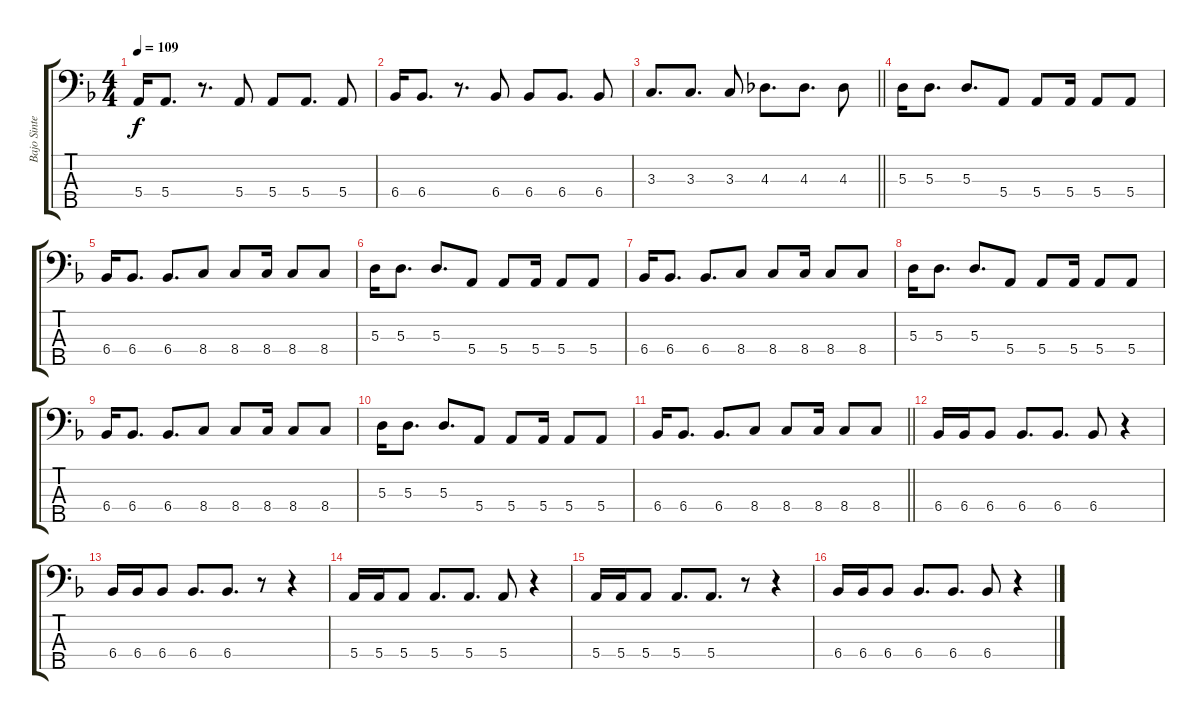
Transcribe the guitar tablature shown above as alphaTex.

\track ("Bajo Sintetizado" "Bajo Sinte") {instrument synthbass1}
\staff {score tabs}
\tuning (G2 D2 A1 E1 B0) {hide}
\ts (4 4)
\tempo 109
\clef f4
\ks dminor
5.4.16{dy f} 5.4.8{d} r.8{d} 5.4.8 5.4.8 5.4.8{d} 5.4.8 |
6.4.16 6.4.8{d} r.8{d} 6.4.8 6.4.8 6.4.8{d} 6.4.8 |
\barLineRight lightlight
3.3.8{d} 3.3.8{d} 3.3.8 4.3.8{d} 4.3.8{d} 4.3.8 |
5.3.16 5.3.8{d} 5.3.8{d} 5.4.8 5.4.8 5.4.16 5.4.8 5.4.8 |
6.4.16 6.4.8{d} 6.4.8{d} 8.4.8 8.4.8 8.4.16 8.4.8 8.4.8 |
5.3.16 5.3.8{d} 5.3.8{d} 5.4.8 5.4.8 5.4.16 5.4.8 5.4.8 |
6.4.16 6.4.8{d} 6.4.8{d} 8.4.8 8.4.8 8.4.16 8.4.8 8.4.8 |
5.3.16 5.3.8{d} 5.3.8{d} 5.4.8 5.4.8 5.4.16 5.4.8 5.4.8 |
6.4.16 6.4.8{d} 6.4.8{d} 8.4.8 8.4.8 8.4.16 8.4.8 8.4.8 |
5.3.16 5.3.8{d} 5.3.8{d} 5.4.8 5.4.8 5.4.16 5.4.8 5.4.8 |
\barLineRight lightlight
6.4.16 6.4.8{d} 6.4.8{d} 8.4.8 8.4.8 8.4.16 8.4.8 8.4.8 |
6.4.16 6.4.16 6.4.8 6.4.8{d} 6.4.8{d} 6.4.8 r.4 |
6.4.16 6.4.16 6.4.8 6.4.8{d} 6.4.8{d} r.8 r.4 |
5.4.16 5.4.16 5.4.8 5.4.8{d} 5.4.8{d} 5.4.8 r.4 |
5.4.16 5.4.16 5.4.8 5.4.8{d} 5.4.8{d} r.8 r.4 |
6.4.16 6.4.16 6.4.8 6.4.8{d} 6.4.8{d} 6.4.8 r.4
